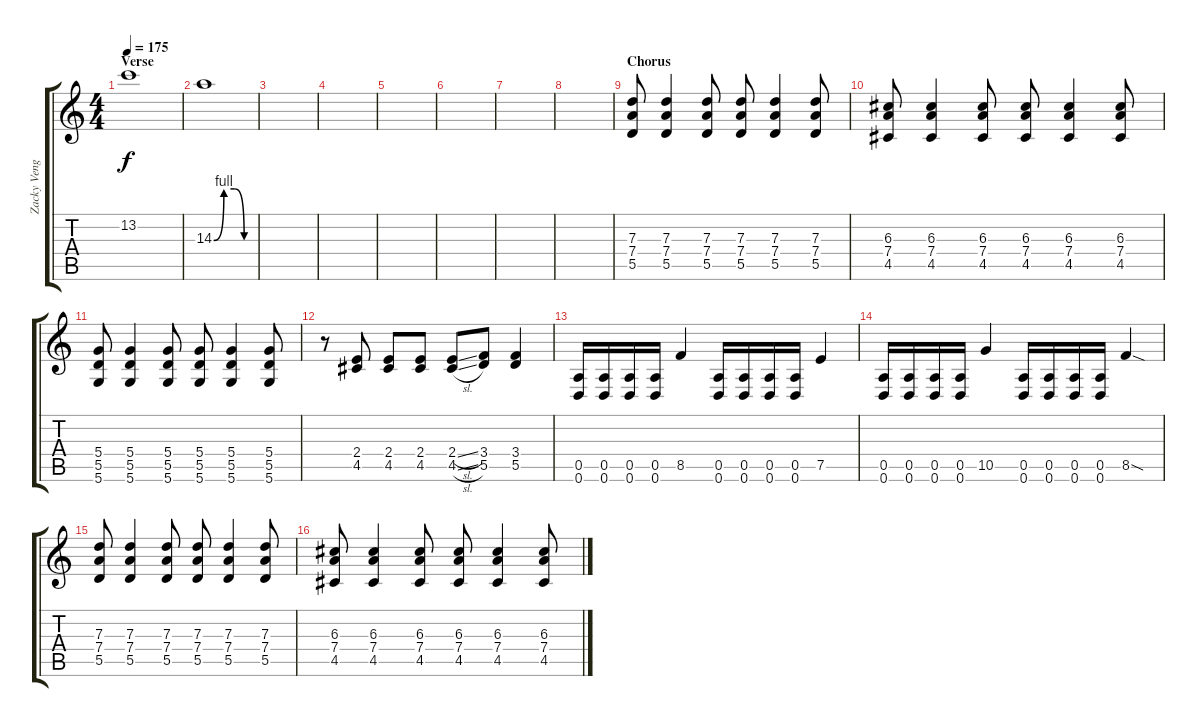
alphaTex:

\track ("Zacky Vengeance" "Zacky Veng") {instrument overdrivenguitar}
\staff {score tabs}
\tuning (E4 B3 G3 D3 A2 D2) {hide}
\ts (4 4)
\section ("" "Verse")
\tempo 175
\clef g2
\ks c
13.2.1{dy f} |
14.3{be (custom 0 0 15 4 30 4 45 0 60 0)}.1 |
|
|
|
|
|
|
\section ("" "Chorus")
(7.3 7.4 5.5).8 (7.3 7.4 5.5).4 (7.3 7.4 5.5).8 (7.3 7.4 5.5).8 (7.3 7.4 5.5).4 (7.3 7.4 5.5).8 |
(6.3 7.4 4.5).8 (6.3 7.4 4.5).4 (6.3 7.4 4.5).8 (6.3 7.4 4.5).8 (6.3 7.4 4.5).4 (6.3 7.4 4.5).8 |
(5.4 5.5 5.6).8 (5.4 5.5 5.6).4 (5.4 5.5 5.6).8 (5.4 5.5 5.6).8 (5.4 5.5 5.6).4 (5.4 5.5 5.6).8 |
r.8 (2.4 4.5).8 (2.4 4.5).8 (2.4 4.5).8 (2.4{sl} 4.5{sl}).8 (3.4 5.5).8 (3.4 5.5).4 |
(0.5 0.6).16 (0.5 0.6).16 (0.5 0.6).16 (0.5 0.6).16 8.5.4 (0.5 0.6).16 (0.5 0.6).16 (0.5 0.6).16 (0.5 0.6).16 7.5.4 |
(0.5 0.6).16 (0.5 0.6).16 (0.5 0.6).16 (0.5 0.6).16 10.5.4 (0.5 0.6).16 (0.5 0.6).16 (0.5 0.6).16 (0.5 0.6).16 8.5{sod}.4 |
(7.3 7.4 5.5).8 (7.3 7.4 5.5).4 (7.3 7.4 5.5).8 (7.3 7.4 5.5).8 (7.3 7.4 5.5).4 (7.3 7.4 5.5).8 |
(6.3 7.4 4.5).8 (6.3 7.4 4.5).4 (6.3 7.4 4.5).8 (6.3 7.4 4.5).8 (6.3 7.4 4.5).4 (6.3 7.4 4.5).8
